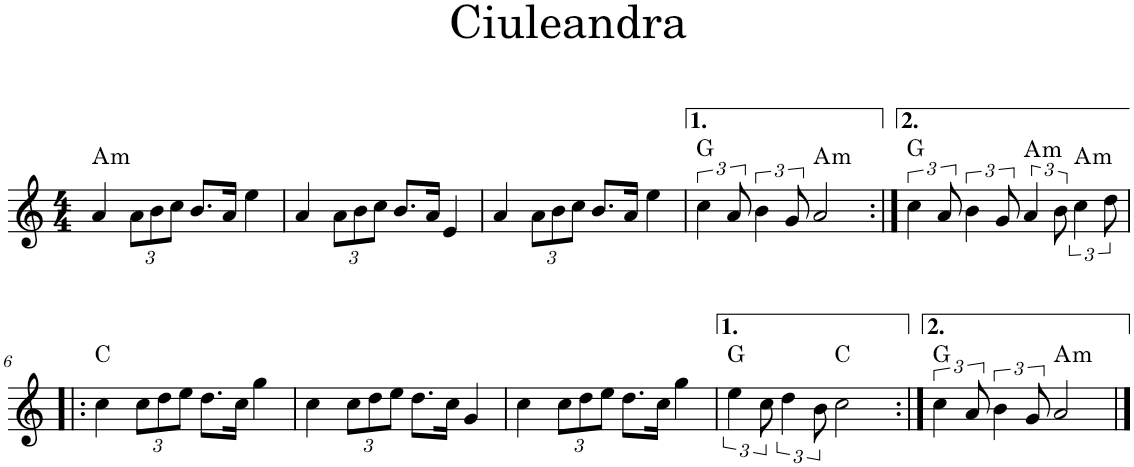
**kern	**harte
*part1	*part1
*staff1	*
*I"Piano	*
*I'Pno.	*
*clefG2	*
*k[]	*
*M4/4	*
=1	=1
!	!LO:H:kt=m
4a/	A:min
*Xbrackettup	*
12a\L	.
12b\	.
12cc\J	.
8.b/L	.
16a/Jk	.
4ee\	.
=2	=2
4a/	.
12a\L	.
12b\	.
12cc\J	.
8.b/L	.
16a/Jk	.
4e/	.
=3	=3
4a/	.
12a\L	.
12b\	.
12cc\J	.
8.b/L	.
16a/Jk	.
4ee\	.
=4	=4
*brackettup	*
6cc\	G:maj
12a/	.
6b\	.
12g/	.
!	!LO:H:kt=m
2a/	A:min
=5:|!	=5:|!
6cc\	G:maj
12a/	.
6b\	.
12g/	.
!	!LO:H:kt=m
6a/	A:min
12b\	.
!	!LO:H:kt=m
6cc\	A:min
12dd\	.
!!LO:LB:g=z
=6!|:	=6!|:
4cc\	C:maj
*Xbrackettup	*
12cc\L	.
12dd\	.
12ee\J	.
8.dd\L	.
16cc\Jk	.
4gg\	.
=7	=7
4cc\	.
12cc\L	.
12dd\	.
12ee\J	.
8.dd\L	.
16cc\Jk	.
4g/	.
=8	=8
4cc\	.
12cc\L	.
12dd\	.
12ee\J	.
8.dd\L	.
16cc\Jk	.
4gg\	.
=9	=9
*brackettup	*
6ee\	G:maj
12cc\	.
6dd\	.
12b\	.
2cc\	C:maj
=10:|!	=10:|!
6cc\	G:maj
12a/	.
6b\	.
12g/	.
!	!LO:H:kt=m
2a/	A:min
==	==
*-	*-
